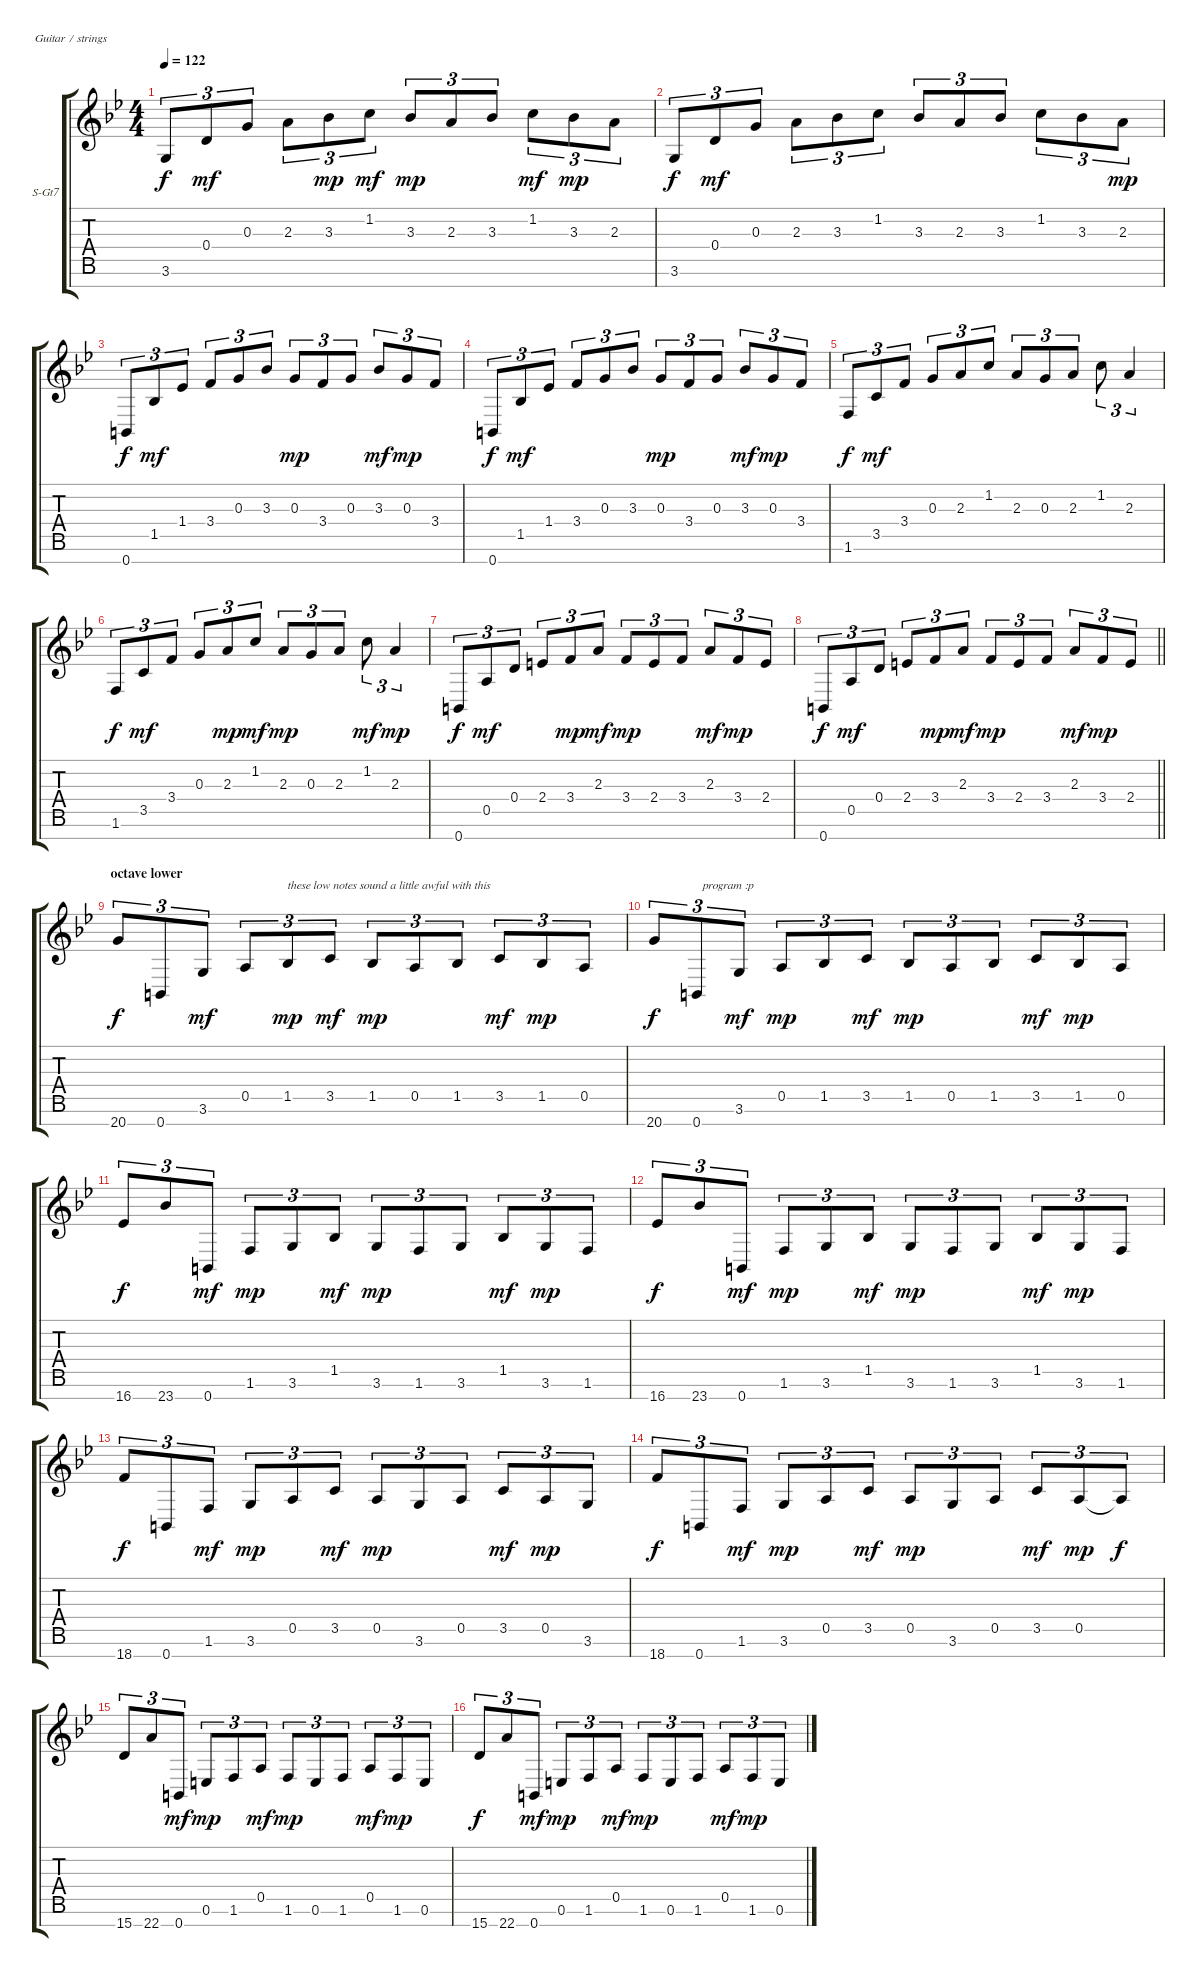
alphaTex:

\bracketExtendMode groupsimilarinstruments
\firstSystemTrackNameOrientation horizontal
\otherSystemsTrackNameOrientation horizontal
\track ("left hand" "S-Gt7") {instrument brightacousticpiano}
\staff {score tabs}
\tuning (E4 B3 G3 D3 A2 E2 B-1)
\displaytranspose 12
\ts (4 4)
\tempo 122
\clef g2
\ks gminor
3.6.8{tu (3 2) dy f} 0.4.8{tu (3 2) dy mf} 0.3.8{tu (3 2)} 2.3.8{tu (3 2)} 3.3.8{tu (3 2) dy mp} 1.2.8{tu (3 2) dy mf} 3.3.8{tu (3 2) dy mp} 2.3.8{tu (3 2)} 3.3.8{tu (3 2)} 1.2.8{tu (3 2) dy mf} 3.3.8{tu (3 2) dy mp} 2.3.8{tu (3 2)} |
3.6.8{tu (3 2) dy f} 0.4.8{tu (3 2) dy mf} 0.3.8{tu (3 2)} 2.3.8{tu (3 2)} 3.3.8{tu (3 2)} 1.2.8{tu (3 2)} 3.3.8{tu (3 2)} 2.3.8{tu (3 2)} 3.3.8{tu (3 2)} 1.2.8{tu (3 2)} 3.3.8{tu (3 2)} 2.3.8{tu (3 2) dy mp} |
0.7.8{tu (3 2) dy f} 1.5.8{tu (3 2) dy mf} 1.4.8{tu (3 2)} 3.4.8{tu (3 2)} 0.3.8{tu (3 2)} 3.3.8{tu (3 2)} 0.3.8{tu (3 2) dy mp} 3.4.8{tu (3 2)} 0.3.8{tu (3 2)} 3.3.8{tu (3 2) dy mf} 0.3.8{tu (3 2) dy mp} 3.4.8{tu (3 2)} |
0.7.8{tu (3 2) dy f} 1.5.8{tu (3 2) dy mf} 1.4.8{tu (3 2)} 3.4.8{tu (3 2)} 0.3.8{tu (3 2)} 3.3.8{tu (3 2)} 0.3.8{tu (3 2) dy mp} 3.4.8{tu (3 2)} 0.3.8{tu (3 2)} 3.3.8{tu (3 2) dy mf} 0.3.8{tu (3 2) dy mp} 3.4.8{tu (3 2)} |
1.6.8{tu (3 2) dy f} 3.5.8{tu (3 2) dy mf} 3.4.8{tu (3 2)} 0.3.8{tu (3 2)} 2.3.8{tu (3 2)} 1.2.8{tu (3 2)} 2.3.8{tu (3 2)} 0.3.8{tu (3 2)} 2.3.8{tu (3 2)} 1.2.8{tu (3 2)} 2.3.4{tu (3 2)} |
1.6.8{tu (3 2) dy f} 3.5.8{tu (3 2) dy mf} 3.4.8{tu (3 2)} 0.3.8{tu (3 2)} 2.3.8{tu (3 2) dy mp} 1.2.8{tu (3 2) dy mf} 2.3.8{tu (3 2) dy mp} 0.3.8{tu (3 2)} 2.3.8{tu (3 2)} 1.2.8{tu (3 2) dy mf} 2.3.4{tu (3 2) dy mp} |
0.7.8{tu (3 2) dy f} 0.5.8{tu (3 2) dy mf} 0.4.8{tu (3 2)} 2.4.8{tu (3 2)} 3.4.8{tu (3 2) dy mp} 2.3.8{tu (3 2) dy mf} 3.4.8{tu (3 2) dy mp} 2.4.8{tu (3 2)} 3.4.8{tu (3 2)} 2.3.8{tu (3 2) dy mf} 3.4.8{tu (3 2) dy mp} 2.4.8{tu (3 2)} |
\barLineRight lightlight
0.7.8{tu (3 2) dy f} 0.5.8{tu (3 2) dy mf} 0.4.8{tu (3 2)} 2.4.8{tu (3 2)} 3.4.8{tu (3 2) dy mp} 2.3.8{tu (3 2) dy mf} 3.4.8{tu (3 2) dy mp} 2.4.8{tu (3 2)} 3.4.8{tu (3 2)} 2.3.8{tu (3 2) dy mf} 3.4.8{tu (3 2) dy mp} 2.4.8{tu (3 2)} |
\section ("" "octave lower")
20.7.8{tu (3 2) dy f} 0.7.8{tu (3 2)} 3.6.8{tu (3 2) dy mf} 0.5.8{tu (3 2)} 1.5.8{tu (3 2) txt "these low notes sound a little awful with this" dy mp} 3.5.8{tu (3 2) dy mf} 1.5.8{tu (3 2) dy mp} 0.5.8{tu (3 2)} 1.5.8{tu (3 2)} 3.5.8{tu (3 2) dy mf} 1.5.8{tu (3 2) dy mp} 0.5.8{tu (3 2)} |
20.7.8{tu (3 2) dy f} 0.7.8{tu (3 2) txt "  program :p"} 3.6.8{tu (3 2) dy mf} 0.5.8{tu (3 2) dy mp} 1.5.8{tu (3 2)} 3.5.8{tu (3 2) dy mf} 1.5.8{tu (3 2) dy mp} 0.5.8{tu (3 2)} 1.5.8{tu (3 2)} 3.5.8{tu (3 2) dy mf} 1.5.8{tu (3 2) dy mp} 0.5.8{tu (3 2)} |
16.7.8{tu (3 2) dy f} 23.7.8{tu (3 2)} 0.7.8{tu (3 2) dy mf} 1.6.8{tu (3 2) dy mp} 3.6.8{tu (3 2)} 1.5.8{tu (3 2) dy mf} 3.6.8{tu (3 2) dy mp} 1.6.8{tu (3 2)} 3.6.8{tu (3 2)} 1.5.8{tu (3 2) dy mf} 3.6.8{tu (3 2) dy mp} 1.6.8{tu (3 2)} |
16.7.8{tu (3 2) dy f} 23.7.8{tu (3 2)} 0.7.8{tu (3 2) dy mf} 1.6.8{tu (3 2) dy mp} 3.6.8{tu (3 2)} 1.5.8{tu (3 2) dy mf} 3.6.8{tu (3 2) dy mp} 1.6.8{tu (3 2)} 3.6.8{tu (3 2)} 1.5.8{tu (3 2) dy mf} 3.6.8{tu (3 2) dy mp} 1.6.8{tu (3 2)} |
18.7.8{tu (3 2) dy f} 0.7.8{tu (3 2)} 1.6.8{tu (3 2) dy mf} 3.6.8{tu (3 2) dy mp} 0.5.8{tu (3 2)} 3.5.8{tu (3 2) dy mf} 0.5.8{tu (3 2) dy mp} 3.6.8{tu (3 2)} 0.5.8{tu (3 2)} 3.5.8{tu (3 2) dy mf} 0.5.8{tu (3 2) dy mp} 3.6.8{tu (3 2)} |
18.7.8{tu (3 2) dy f} 0.7.8{tu (3 2)} 1.6.8{tu (3 2) dy mf} 3.6.8{tu (3 2) dy mp} 0.5.8{tu (3 2)} 3.5.8{tu (3 2) dy mf} 0.5.8{tu (3 2) dy mp} 3.6.8{tu (3 2)} 0.5.8{tu (3 2)} 3.5.8{tu (3 2) dy mf} 0.5.8{tu (3 2) dy mp} 0.5{t}.8{tu (3 2) dy f} |
15.7.8{tu (3 2)} 22.7.8{tu (3 2)} 0.7.8{tu (3 2) dy mf} 0.6.8{tu (3 2) dy mp} 1.6.8{tu (3 2)} 0.5.8{tu (3 2) dy mf} 1.6.8{tu (3 2) dy mp} 0.6.8{tu (3 2)} 1.6.8{tu (3 2)} 0.5.8{tu (3 2) dy mf} 1.6.8{tu (3 2) dy mp} 0.6.8{tu (3 2)} |
15.7.8{tu (3 2) dy f} 22.7.8{tu (3 2)} 0.7.8{tu (3 2) dy mf} 0.6.8{tu (3 2) dy mp} 1.6.8{tu (3 2)} 0.5.8{tu (3 2) dy mf} 1.6.8{tu (3 2) dy mp} 0.6.8{tu (3 2)} 1.6.8{tu (3 2)} 0.5.8{tu (3 2) dy mf} 1.6.8{tu (3 2) dy mp} 0.6.8{tu (3 2)}
